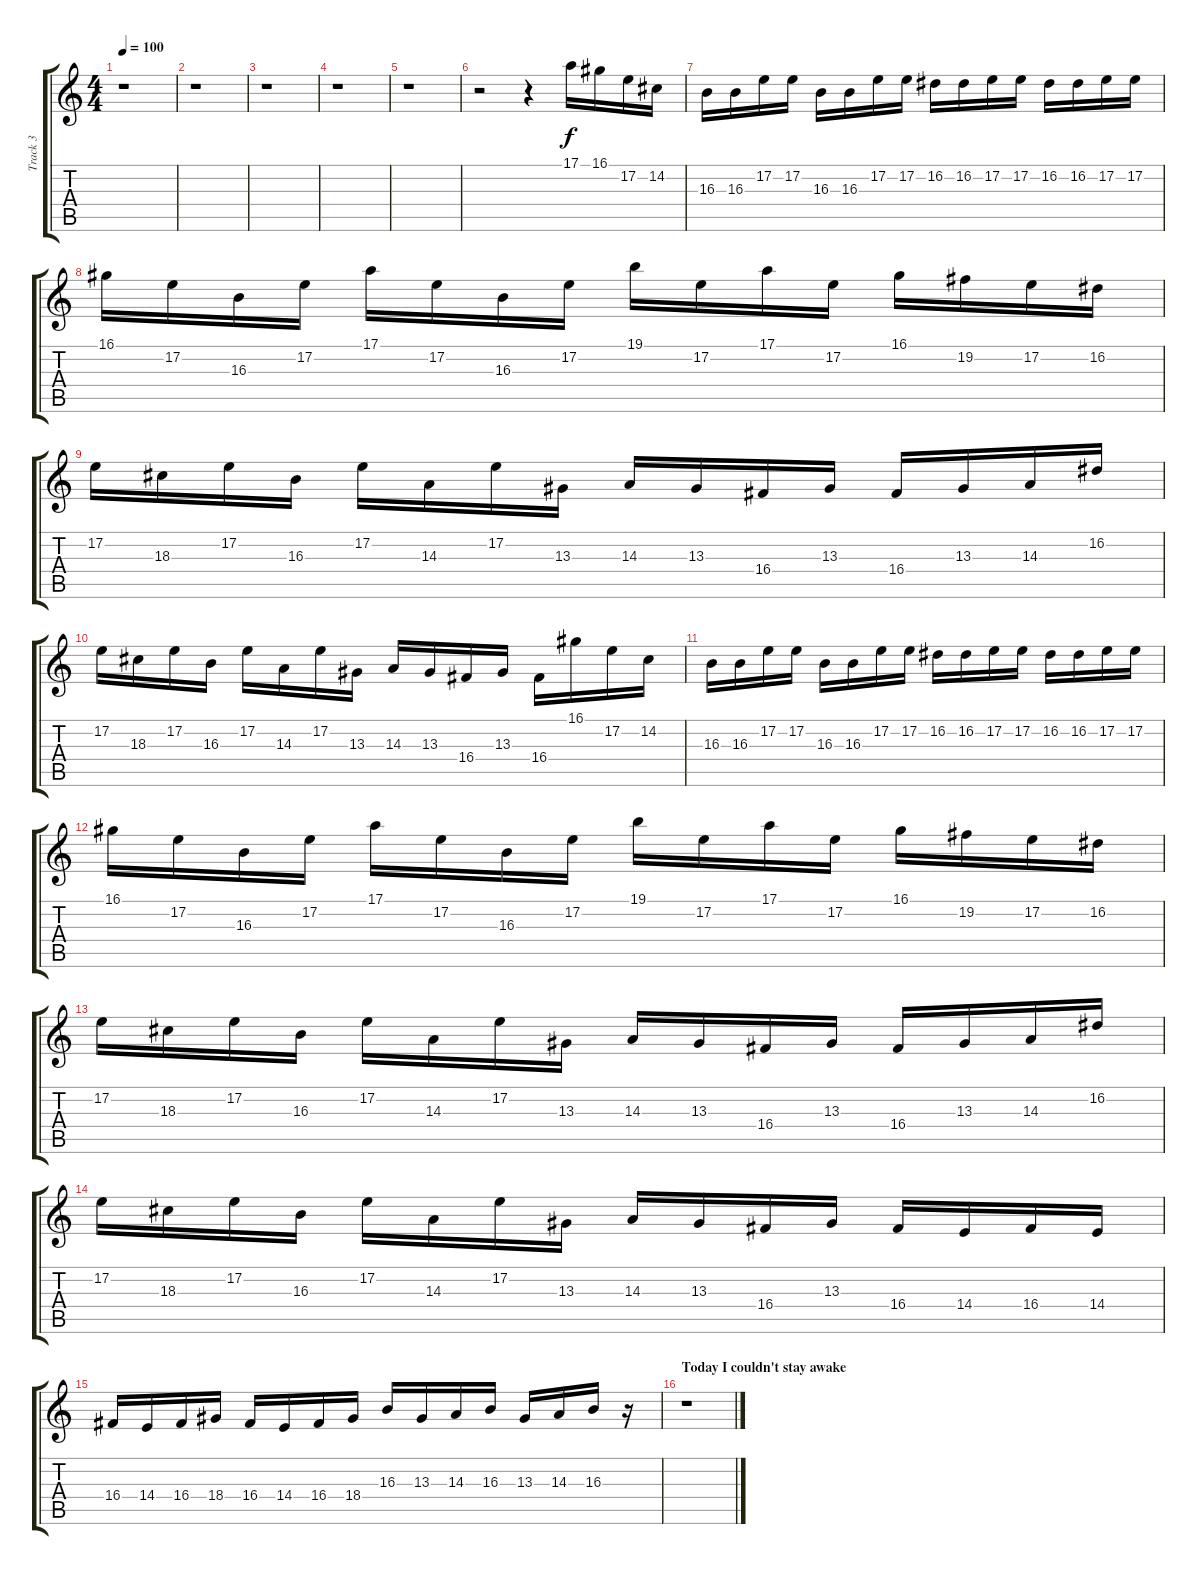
\track ("Track 3" "Track 3") {instrument violin}
\staff {score tabs}
\tuning (E4 B3 G3 D3 A2 E2) {hide}
\ts (4 4)
\tempo 100
\clef g2
\ks c
r.1{dy f} |
r.1 |
r.1 |
r.1 |
r.1 |
r.2 r.4 17.1.16 16.1.16 17.2.16 14.2.16 |
16.3.16 16.3.16 17.2.16 17.2.16 16.3.16 16.3.16 17.2.16 17.2.16 16.2.16 16.2.16 17.2.16 17.2.16 16.2.16 16.2.16 17.2.16 17.2.16 |
16.1.16 17.2.16 16.3.16 17.2.16 17.1.16 17.2.16 16.3.16 17.2.16 19.1.16 17.2.16 17.1.16 17.2.16 16.1.16 19.2.16 17.2.16 16.2.16 |
17.2.16 18.3.16 17.2.16 16.3.16 17.2.16 14.3.16 17.2.16 13.3.16 14.3.16 13.3.16 16.4.16 13.3.16 16.4.16 13.3.16 14.3.16 16.2.16 |
17.2.16 18.3.16 17.2.16 16.3.16 17.2.16 14.3.16 17.2.16 13.3.16 14.3.16 13.3.16 16.4.16 13.3.16 16.4.16 16.1.16 17.2.16 14.2.16 |
16.3.16 16.3.16 17.2.16 17.2.16 16.3.16 16.3.16 17.2.16 17.2.16 16.2.16 16.2.16 17.2.16 17.2.16 16.2.16 16.2.16 17.2.16 17.2.16 |
16.1.16 17.2.16 16.3.16 17.2.16 17.1.16 17.2.16 16.3.16 17.2.16 19.1.16 17.2.16 17.1.16 17.2.16 16.1.16 19.2.16 17.2.16 16.2.16 |
17.2.16 18.3.16 17.2.16 16.3.16 17.2.16 14.3.16 17.2.16 13.3.16 14.3.16 13.3.16 16.4.16 13.3.16 16.4.16 13.3.16 14.3.16 16.2.16 |
17.2.16 18.3.16 17.2.16 16.3.16 17.2.16 14.3.16 17.2.16 13.3.16 14.3.16 13.3.16 16.4.16 13.3.16 16.4.16 14.4.16 16.4.16 14.4.16 |
16.4.16 14.4.16 16.4.16 18.4.16 16.4.16 14.4.16 16.4.16 18.4.16 16.3.16 13.3.16 14.3.16 16.3.16 13.3.16 14.3.16 16.3.16 r.16 |
\section ("" "Today I couldn't stay awake")
r.1
